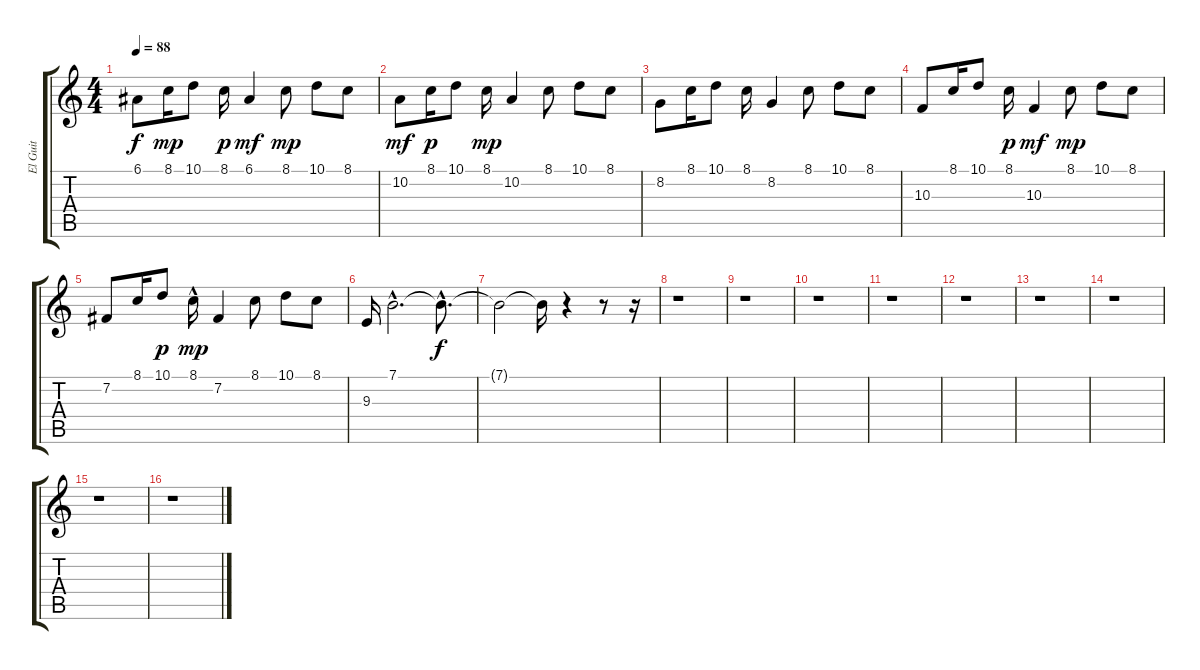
\track ("El Guit " "El Guit ") {instrument orchestralharp}
\staff {score tabs}
\tuning (E4 B3 G3 D3 A2 E2) {hide}
\ts (4 4)
\tempo 88
\clef g2
\ks c
6.1.8{dy f} 8.1.16{dy mp} 10.1.8 8.1.16{dy p} 6.1.4{dy mf} 8.1.8{dy mp} 10.1.8 8.1.8 |
10.2.8{dy mf} 8.1.16{dy p} 10.1.8 8.1.16{dy mp} 10.2.4 8.1.8 10.1.8 8.1.8 |
8.2.8 8.1.16 10.1.8 8.1.16 8.2.4 8.1.8 10.1.8 8.1.8 |
10.3.8 8.1.16 10.1.8 8.1.16{dy p} 10.3.4{dy mf} 8.1.8{dy mp} 10.1.8 8.1.8 |
7.2.8 8.1.16 10.1.8{dy p} 8.1{hac}.16{dy mp} 7.2.4 8.1.8 10.1.8 8.1.8 |
9.3.16 7.1{hac}.2{d} 7.1{hac t}.8{d dy f} |
7.1{t}.2 7.1{t}.16 r.4 r.8 r.16 |
r.1 |
r.1 |
r.1 |
r.1 |
r.1 |
r.1 |
r.1 |
r.1 |
r.1
